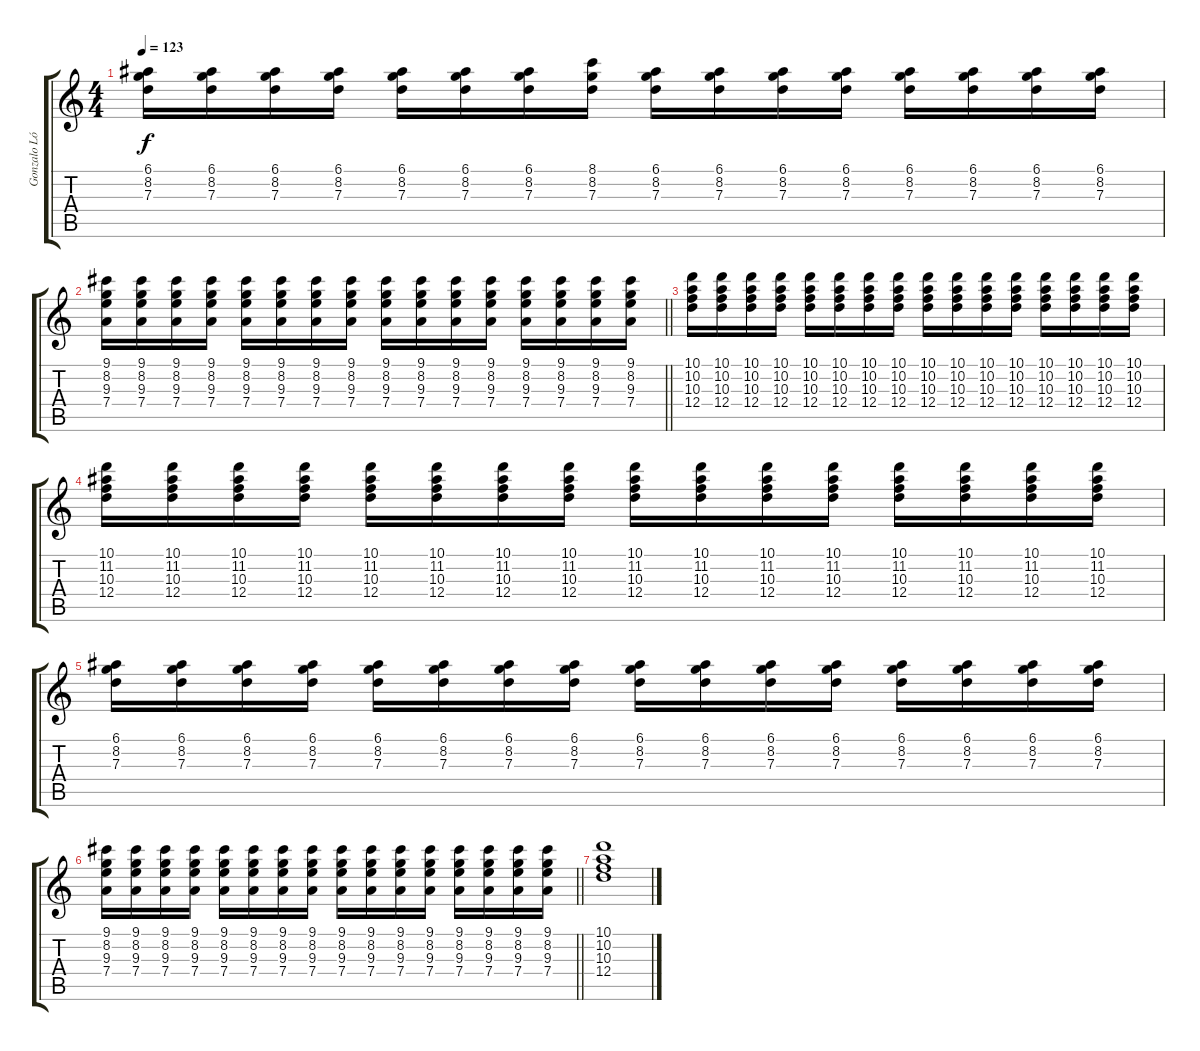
\track ("Gonzalo López" "Gonzalo Ló") {instrument electricguitarclean}
\staff {score tabs}
\tuning (E4 B3 G3 D3 A2 E2) {hide}
\ts (4 4)
\tempo 123
\clef g2
\ks c
(6.1 8.2 7.3).16{dy f} (6.1 8.2 7.3).16 (6.1 8.2 7.3).16 (6.1 8.2 7.3).16 (6.1 8.2 7.3).16 (6.1 8.2 7.3).16 (6.1 8.2 7.3).16 (8.1 8.2 7.3).16 (6.1 8.2 7.3).16 (6.1 8.2 7.3).16 (6.1 8.2 7.3).16 (6.1 8.2 7.3).16 (6.1 8.2 7.3).16 (6.1 8.2 7.3).16 (6.1 8.2 7.3).16 (6.1 8.2 7.3).16 |
\barLineRight lightlight
(9.1 8.2 9.3 7.4).16 (9.1 8.2 9.3 7.4).16 (9.1 8.2 9.3 7.4).16 (9.1 8.2 9.3 7.4).16 (9.1 8.2 9.3 7.4).16 (9.1 8.2 9.3 7.4).16 (9.1 8.2 9.3 7.4).16 (9.1 8.2 9.3 7.4).16 (9.1 8.2 9.3 7.4).16 (9.1 8.2 9.3 7.4).16 (9.1 8.2 9.3 7.4).16 (9.1 8.2 9.3 7.4).16 (9.1 8.2 9.3 7.4).16 (9.1 8.2 9.3 7.4).16 (9.1 8.2 9.3 7.4).16 (9.1 8.2 9.3 7.4).16 |
(10.1 10.2 10.3 12.4).16 (10.1 10.2 10.3 12.4).16 (10.1 10.2 10.3 12.4).16 (10.1 10.2 10.3 12.4).16 (10.1 10.2 10.3 12.4).16 (10.1 10.2 10.3 12.4).16 (10.1 10.2 10.3 12.4).16 (10.1 10.2 10.3 12.4).16 (10.1 10.2 10.3 12.4).16 (10.1 10.2 10.3 12.4).16 (10.1 10.2 10.3 12.4).16 (10.1 10.2 10.3 12.4).16 (10.1 10.2 10.3 12.4).16 (10.1 10.2 10.3 12.4).16 (10.1 10.2 10.3 12.4).16 (10.1 10.2 10.3 12.4).16 |
(10.1 11.2 10.3 12.4).16 (10.1 11.2 10.3 12.4).16 (10.1 11.2 10.3 12.4).16 (10.1 11.2 10.3 12.4).16 (10.1 11.2 10.3 12.4).16 (10.1 11.2 10.3 12.4).16 (10.1 11.2 10.3 12.4).16 (10.1 11.2 10.3 12.4).16 (10.1 11.2 10.3 12.4).16 (10.1 11.2 10.3 12.4).16 (10.1 11.2 10.3 12.4).16 (10.1 11.2 10.3 12.4).16 (10.1 11.2 10.3 12.4).16 (10.1 11.2 10.3 12.4).16 (10.1 11.2 10.3 12.4).16 (10.1 11.2 10.3 12.4).16 |
(6.1 8.2 7.3).16 (6.1 8.2 7.3).16 (6.1 8.2 7.3).16 (6.1 8.2 7.3).16 (6.1 8.2 7.3).16 (6.1 8.2 7.3).16 (6.1 8.2 7.3).16 (6.1 8.2 7.3).16 (6.1 8.2 7.3).16 (6.1 8.2 7.3).16 (6.1 8.2 7.3).16 (6.1 8.2 7.3).16 (6.1 8.2 7.3).16 (6.1 8.2 7.3).16 (6.1 8.2 7.3).16 (6.1 8.2 7.3).16 |
\barLineRight lightlight
(9.1 8.2 9.3 7.4).16 (9.1 8.2 9.3 7.4).16 (9.1 8.2 9.3 7.4).16 (9.1 8.2 9.3 7.4).16 (9.1 8.2 9.3 7.4).16 (9.1 8.2 9.3 7.4).16 (9.1 8.2 9.3 7.4).16 (9.1 8.2 9.3 7.4).16 (9.1 8.2 9.3 7.4).16 (9.1 8.2 9.3 7.4).16 (9.1 8.2 9.3 7.4).16 (9.1 8.2 9.3 7.4).16 (9.1 8.2 9.3 7.4).16 (9.1 8.2 9.3 7.4).16 (9.1 8.2 9.3 7.4).16 (9.1 8.2 9.3 7.4).16 |
(10.1 10.2 10.3 12.4).1
